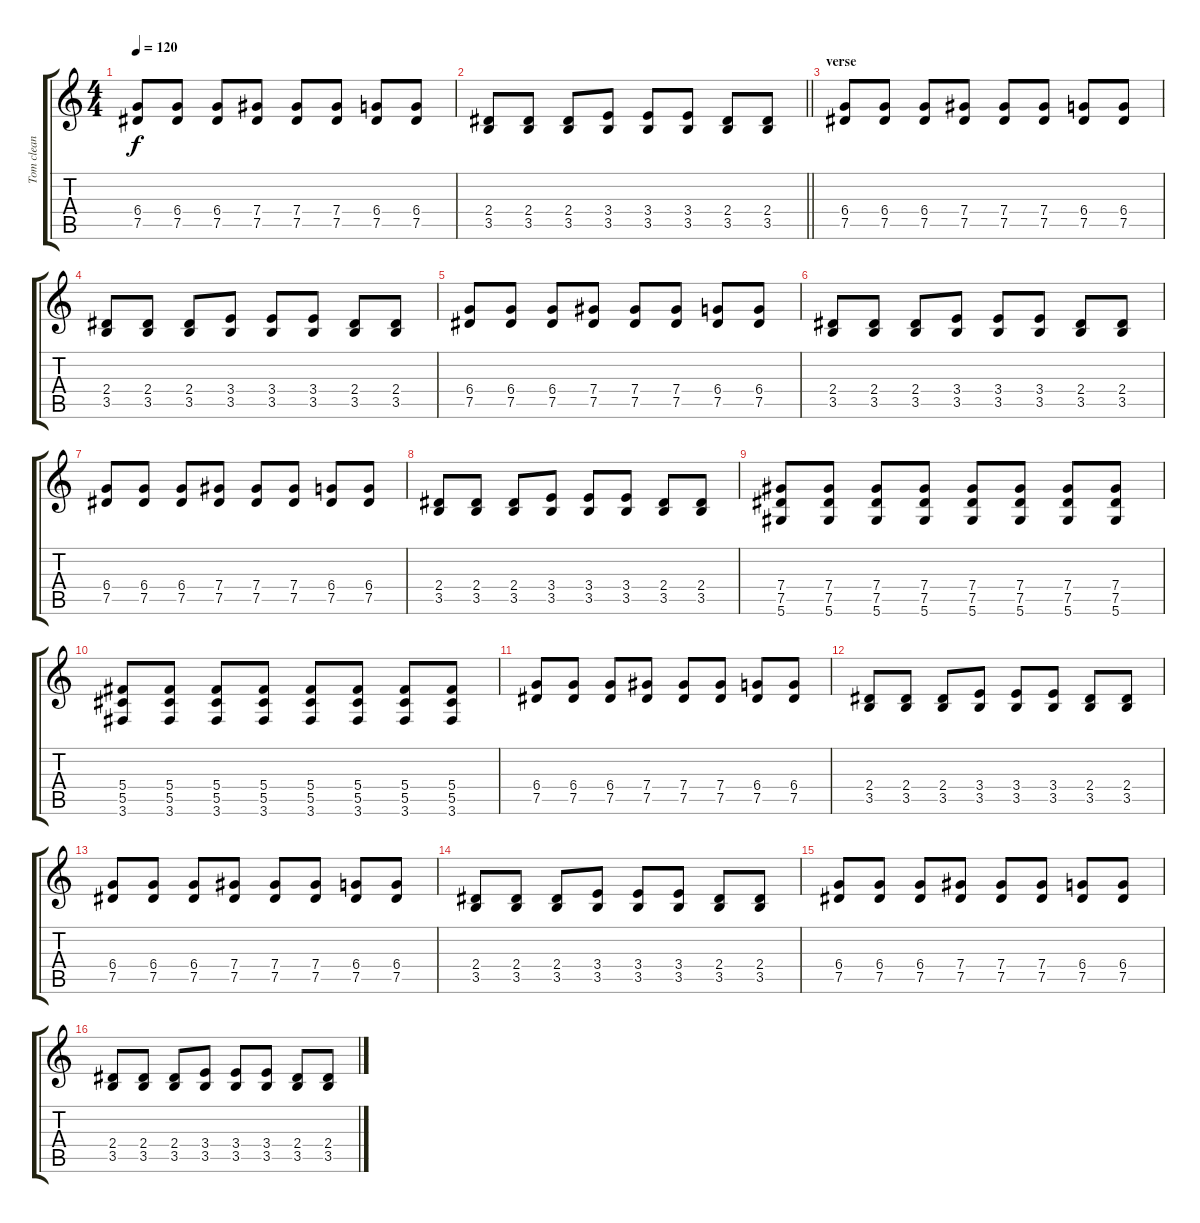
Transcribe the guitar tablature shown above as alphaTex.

\track ("Tom clean" "Tom clean") {instrument acousticguitarsteel}
\staff {score tabs}
\tuning (Eb4 Bb3 Gb3 Db3 Ab2 Eb2) {hide}
\ts (4 4)
\tempo 120
\clef g2
\ks c
(6.4 7.5).8{dy f} (6.4 7.5).8 (6.4 7.5).8 (7.4 7.5).8 (7.4 7.5).8 (7.4 7.5).8 (6.4 7.5).8 (6.4 7.5).8 |
\barLineRight lightlight
(2.4 3.5).8 (2.4 3.5).8 (2.4 3.5).8 (3.4 3.5).8 (3.4 3.5).8 (3.4 3.5).8 (2.4 3.5).8 (2.4 3.5).8 |
\section ("" "verse")
(6.4 7.5).8 (6.4 7.5).8 (6.4 7.5).8 (7.4 7.5).8 (7.4 7.5).8 (7.4 7.5).8 (6.4 7.5).8 (6.4 7.5).8 |
(2.4 3.5).8 (2.4 3.5).8 (2.4 3.5).8 (3.4 3.5).8 (3.4 3.5).8 (3.4 3.5).8 (2.4 3.5).8 (2.4 3.5).8 |
(6.4 7.5).8 (6.4 7.5).8 (6.4 7.5).8 (7.4 7.5).8 (7.4 7.5).8 (7.4 7.5).8 (6.4 7.5).8 (6.4 7.5).8 |
(2.4 3.5).8 (2.4 3.5).8 (2.4 3.5).8 (3.4 3.5).8 (3.4 3.5).8 (3.4 3.5).8 (2.4 3.5).8 (2.4 3.5).8 |
(6.4 7.5).8 (6.4 7.5).8 (6.4 7.5).8 (7.4 7.5).8 (7.4 7.5).8 (7.4 7.5).8 (6.4 7.5).8 (6.4 7.5).8 |
(2.4 3.5).8 (2.4 3.5).8 (2.4 3.5).8 (3.4 3.5).8 (3.4 3.5).8 (3.4 3.5).8 (2.4 3.5).8 (2.4 3.5).8 |
(7.4 7.5 5.6).8 (7.4 7.5 5.6).8 (7.4 7.5 5.6).8 (7.4 7.5 5.6).8 (7.4 7.5 5.6).8 (7.4 7.5 5.6).8 (7.4 7.5 5.6).8 (7.4 7.5 5.6).8 |
(5.4 5.5 3.6).8 (5.4 5.5 3.6).8 (5.4 5.5 3.6).8 (5.4 5.5 3.6).8 (5.4 5.5 3.6).8 (5.4 5.5 3.6).8 (5.4 5.5 3.6).8 (5.4 5.5 3.6).8 |
(6.4 7.5).8 (6.4 7.5).8 (6.4 7.5).8 (7.4 7.5).8 (7.4 7.5).8 (7.4 7.5).8 (6.4 7.5).8 (6.4 7.5).8 |
(2.4 3.5).8 (2.4 3.5).8 (2.4 3.5).8 (3.4 3.5).8 (3.4 3.5).8 (3.4 3.5).8 (2.4 3.5).8 (2.4 3.5).8 |
(6.4 7.5).8 (6.4 7.5).8 (6.4 7.5).8 (7.4 7.5).8 (7.4 7.5).8 (7.4 7.5).8 (6.4 7.5).8 (6.4 7.5).8 |
(2.4 3.5).8 (2.4 3.5).8 (2.4 3.5).8 (3.4 3.5).8 (3.4 3.5).8 (3.4 3.5).8 (2.4 3.5).8 (2.4 3.5).8 |
(6.4 7.5).8 (6.4 7.5).8 (6.4 7.5).8 (7.4 7.5).8 (7.4 7.5).8 (7.4 7.5).8 (6.4 7.5).8 (6.4 7.5).8 |
(2.4 3.5).8 (2.4 3.5).8 (2.4 3.5).8 (3.4 3.5).8 (3.4 3.5).8 (3.4 3.5).8 (2.4 3.5).8 (2.4 3.5).8
